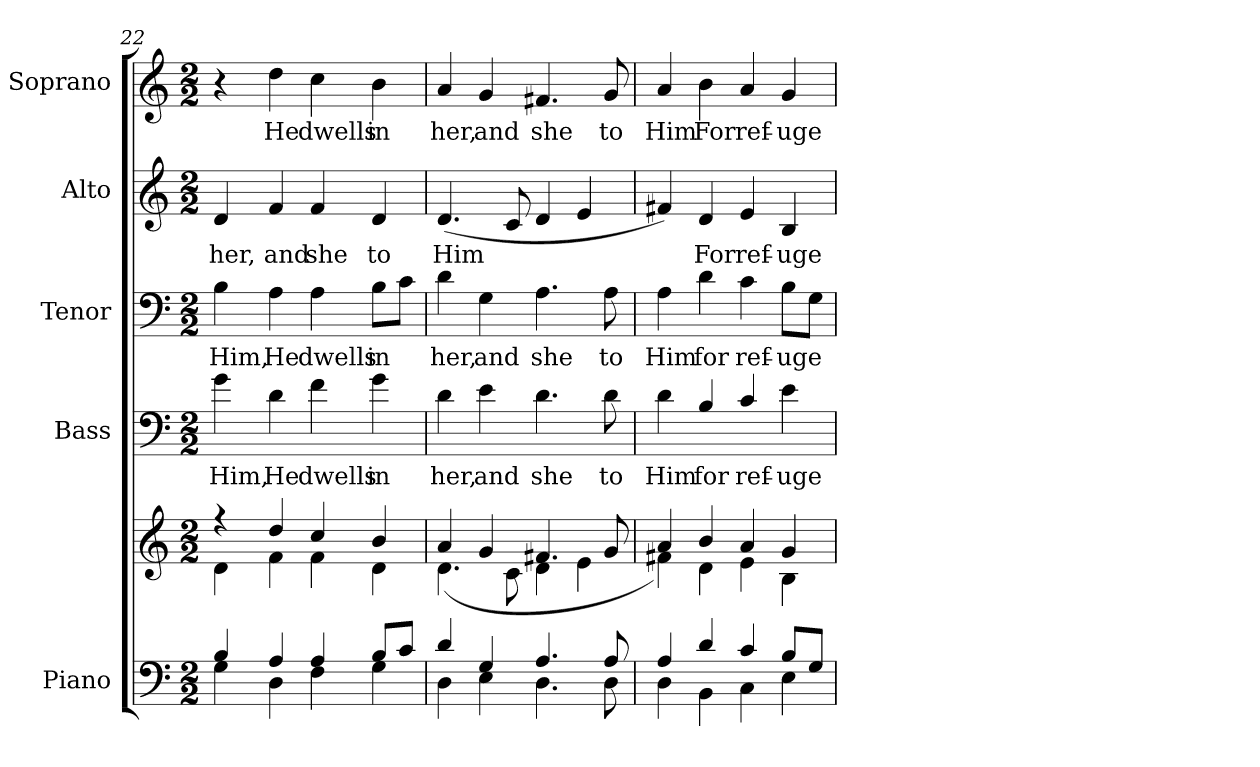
**kern	**kern	**kern	**text	**kern	**text	**kern	**text	**kern	**text
*part5	*part5	*part4	*part4	*part3	*part3	*part2	*part2	*part1	*part1
*staff6	*staff5	*staff4	*staff4	*staff3	*staff3	*staff2	*staff2	*staff1	*staff1
*I"Piano	*	*I"Bass	*	*I"Tenor	*	*I"Alto	*	*I"Soprano	*
*I'Pno.	*	*	*	*	*	*	*	*	*
*clefF4	*clefG2	*clefF4	*	*clefF4	*	*clefG2	*	*clefG2	*
*	*	*ITrd7c12	*	*	*	*	*	*	*
*k[]	*k[]	*k[]	*	*k[]	*	*k[]	*	*k[]	*
*C:	*C:	*C:	*	*C:	*	*C:	*	*C:	*
*M2/2	*M2/2	*M2/2	*	*M2/2	*	*M2/2	*	*M2/2	*
=22	=22	=22	=22	=22	=22	=22	=22	=22	=22
*^	*^	*	*	*	*	*	*	*	*
!	!	!	!	!	!LO:LY:b:color=#000000	!	!	!	!	!	!
!	!	!	!	!	!	!	!LO:LY:b:color=#000000	!	!	!	!
!	!	!	!	!	!	!	!	!	!LO:LY:b:color=#000000	!	!
4Bi/	4Gi\	4r	4di\	4Gi\	Him,	4Bi\	Him,	4di/	her,	4r	.
!	!	!	!	!	!LO:LY:b:color=#000000	!	!	!	!	!	!
!	!	!	!	!	!	!	!LO:LY:b:color=#000000	!	!	!	!
!	!	!	!	!	!	!	!	!	!LO:LY:b:color=#000000	!	!
!	!	!	!	!	!	!	!	!	!	!	!LO:LY:b:color=#000000
4Ai/	4Di\	4ddi/	4fi\	4Di\	He	4Ai\	He	4fi/	and	4ddi\	He
!	!	!	!	!	!LO:LY:b:color=#000000	!	!	!	!	!	!
!	!	!	!	!	!	!	!LO:LY:b:color=#000000	!	!	!	!
!	!	!	!	!	!	!	!	!	!LO:LY:b:color=#000000	!	!
!	!	!	!	!	!	!	!	!	!	!	!LO:LY:b:color=#000000
4Ai/	4Fi\	4cci/	4fi\	4Fi\	dwells	4Ai\	dwells	4fi/	she	4cci\	dwells
!	!	!	!	!	!LO:LY:b:color=#000000	!	!	!	!	!	!
!	!	!	!	!	!	!	!LO:LY:b:color=#000000	!	!	!	!
!	!	!	!	!	!	!	!	!	!LO:LY:b:color=#000000	!	!
!	!	!	!	!	!	!	!	!	!	!	!LO:LY:b:color=#000000
8Bi/L	4Gi\	4bi/	4di\	4Gi\	in	8Bi\L	in	4di/	to	4bi\	in
8ci/J	.	.	.	.	.	8ci\J	.	.	.	.	.
=23	=23	=23	=23	=23	=23	=23	=23	=23	=23	=23	=23
!	!	!	!	!	!LO:LY:b:color=#000000	!	!	!	!	!	!
!	!	!	!	!	!	!	!LO:LY:b:color=#000000	!	!	!	!
!	!	!	!	!	!	!	!	!	!LO:LY:b:color=#000000	!	!
!	!	!	!	!	!	!	!	!	!	!	!LO:LY:b:color=#000000
4di/	4Di\	4ai/	(4.di\	4Di\	her,	4di\	her,	(4.di/	Him	4ai/	her,
!	!	!	!	!	!LO:LY:b:color=#000000	!	!	!	!	!	!
!	!	!	!	!	!	!	!LO:LY:b:color=#000000	!	!	!	!
!	!	!	!	!	!	!	!	!	!	!	!LO:LY:b:color=#000000
4Gi/	4Ei\	4gi/	.	4Ei\	and	4Gi\	and	.	.	4gi/	and
.	.	.	8ci\	.	.	.	.	8ci/	.	.	.
!	!	!	!	!	!LO:LY:b:color=#000000	!	!	!	!	!	!
!	!	!	!	!	!	!	!LO:LY:b:color=#000000	!	!	!	!
!	!	!	!	!	!	!	!	!	!	!	!LO:LY:b:color=#000000
4.Ai/	4.Di\	4.f#Xi/	4di\	4.Di\	she	4.Ai\	she	4di/	.	4.f#Xi/	she
.	.	.	4ei\	.	.	.	.	4ei/	.	.	.
!	!	!	!	!	!LO:LY:b:color=#000000	!	!	!	!	!	!
!	!	!	!	!	!	!	!LO:LY:b:color=#000000	!	!	!	!
!	!	!	!	!	!	!	!	!	!	!	!LO:LY:b:color=#000000
8Ai/	8Di\	8gi/	.	8Di\	to	8Ai\	to	.	.	8gi/	to
=24	=24	=24	=24	=24	=24	=24	=24	=24	=24	=24	=24
!	!	!	!	!	!LO:LY:b:color=#000000	!	!	!	!	!	!
!	!	!	!	!	!	!	!LO:LY:b:color=#000000	!	!	!	!
!	!	!	!	!	!	!	!	!	!	!	!LO:LY:b:color=#000000
4Ai/	4Di\	4ai/	4f#Xi\)	4Di\	Him	4Ai\	Him	4f#Xi/)	.	4ai/	Him
!	!	!	!	!	!LO:LY:b:color=#000000	!	!	!	!	!	!
!	!	!	!	!	!	!	!LO:LY:b:color=#000000	!	!	!	!
!	!	!	!	!	!	!	!	!	!LO:LY:b:color=#000000	!	!
!	!	!	!	!	!	!	!	!	!	!	!LO:LY:b:color=#000000
4di/	4BBi\	4bi/	4di\	4BBi/	for	4di\	for	4di/	For	4bi\	For
!	!	!	!	!	!LO:LY:b:color=#000000	!	!	!	!	!	!
!	!	!	!	!	!	!	!LO:LY:b:color=#000000	!	!	!	!
!	!	!	!	!	!	!	!	!	!LO:LY:b:color=#000000	!	!
!	!	!	!	!	!	!	!	!	!	!	!LO:LY:b:color=#000000
4ci/	4Ci\	4ai/	4ei\	4Ci/	ref-	4ci\	ref-	4ei/	ref-	4ai/	ref-
!	!	!	!	!	!LO:LY:b:color=#000000	!	!	!	!	!	!
!	!	!	!	!	!	!	!LO:LY:b:color=#000000	!	!	!	!
!	!	!	!	!	!	!	!	!	!LO:LY:b:color=#000000	!	!
!	!	!	!	!	!	!	!	!	!	!	!LO:LY:b:color=#000000
8Bi/L	4Ei\	4gi/	4Bi\	4Ei\	-uge	8Bi\L	-uge	4Bi/	-uge	4gi/	-uge
8Gi/J	.	.	.	.	.	8Gi\J	.	.	.	.	.
*v	*v	*	*	*	*	*	*	*	*	*	*
*	*v	*v	*	*	*	*	*	*	*	*
=	=	=	=	=	=	=	=	=	=
*-	*-	*-	*-	*-	*-	*-	*-	*-	*-
